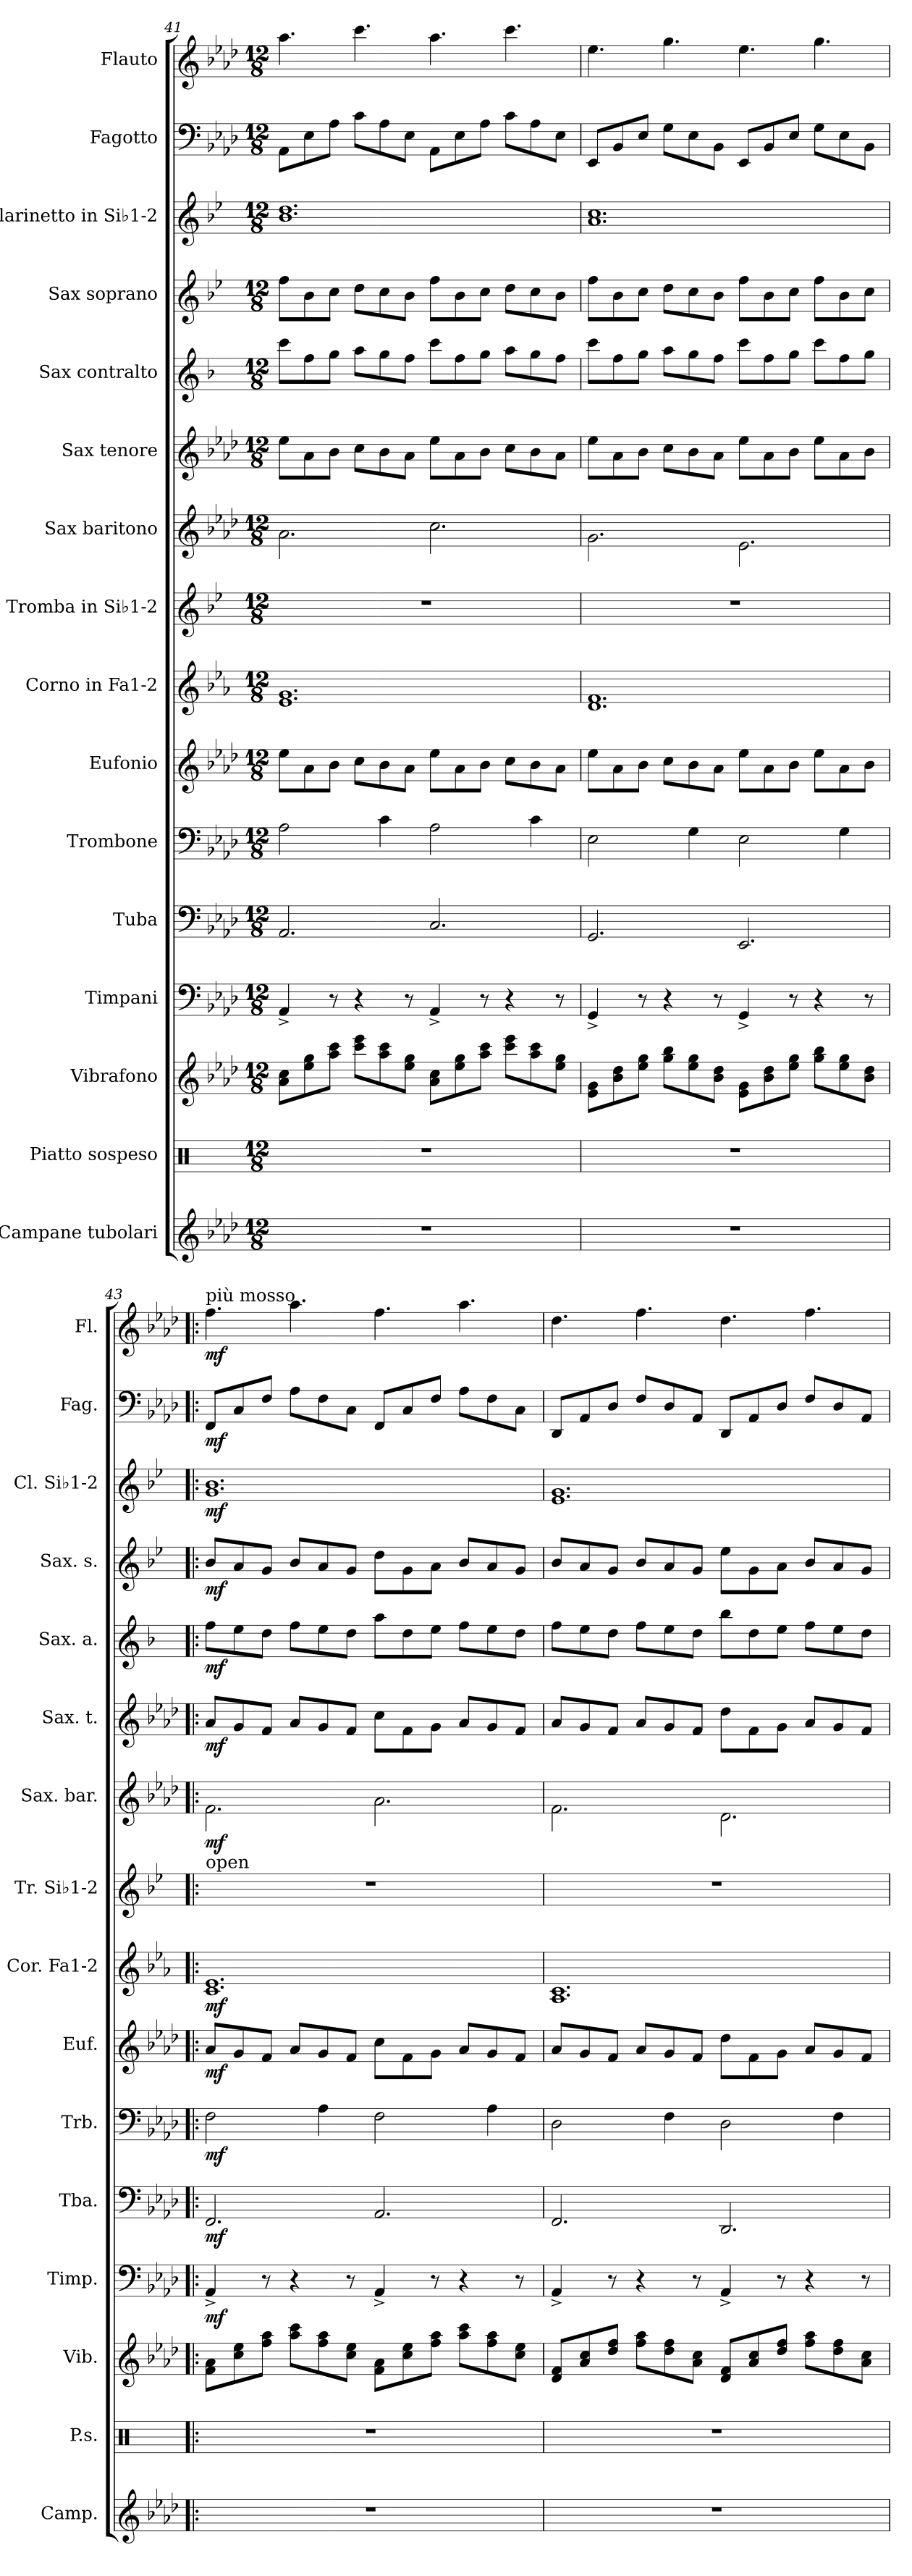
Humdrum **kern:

**kern	**kern	**kern	**dynam	**kern	**dynam	**kern	**dynam	**kern	**dynam	**kern	**dynam	**kern	**dynam	**kern	**kern	**dynam	**kern	**dynam	**kern	**dynam	**kern	**dynam	**kern	**dynam	**kern	**dynam	**kern	**dynam
*part16	*part15	*part14	*part14	*part13	*part13	*part12	*part12	*part11	*part11	*part10	*part10	*part9	*part9	*part8	*part7	*part7	*part6	*part6	*part5	*part5	*part4	*part4	*part3	*part3	*part2	*part2	*part1	*part1
*staff16	*staff15	*staff14	*staff14	*staff13	*staff13	*staff12	*staff12	*staff11	*staff11	*staff10	*staff10	*staff9	*staff9	*staff8	*staff7	*staff7	*staff6	*staff6	*staff5	*staff5	*staff4	*staff4	*staff3	*staff3	*staff2	*staff2	*staff1	*staff1
*I"Campane tubolari	*I"Piatto sospeso	*I"Vibrafono	*	*I"Timpani	*	*I"Tuba	*	*I"Trombone	*	*I"Eufonio	*	*I"Corno in Fa1-2	*	*I"Tromba in Si♭1-2	*I"Sax baritono	*	*I"Sax tenore	*	*I"Sax contralto	*	*I"Sax soprano	*	*I"Clarinetto in Si♭1-2	*	*I"Fagotto	*	*I"Flauto	*
*I'Camp.	*I'P.s.	*I'Vib.	*	*I'Timp.	*	*I'Tba.	*	*I'Trb.	*	*I'Euf.	*	*I'Cor. Fa1-2	*	*I'Tr. Si♭1-2	*I'Sax. bar.	*	*I'Sax. t.	*	*I'Sax. a.	*	*I'Sax. s.	*	*I'Cl. Si♭1-2	*	*I'Fag.	*	*I'Fl.	*
!!LO:PB:g=z
*clefG2	*clefX	*clefG2	*	*clefF4	*	*clefF4	*	*clefF4	*	*clefG2	*	*clefG2	*	*clefG2	*clefG2	*	*clefG2	*	*clefG2	*	*clefG2	*	*clefG2	*	*clefF4	*	*clefG2	*
*	*	*	*	*	*	*	*	*	*	*ITrd8c14	*	*ITrd4c7	*	*ITrd1c2	*ITrd12c21	*	*ITrd8c14	*	*ITrd5c9	*	*ITrd1c2	*	*ITrd1c2	*	*	*	*	*
*k[b-e-a-d-]	*k[]	*k[b-e-a-d-]	*	*k[b-e-a-d-]	*	*k[b-e-a-d-]	*	*k[b-e-a-d-]	*	*k[b-e-a-d-]	*	*k[b-e-a-d-]	*	*k[b-e-a-d-]	*k[b-e-a-d-]	*	*k[b-e-a-d-]	*	*k[b-e-a-d-]	*	*k[b-e-a-d-]	*	*k[b-e-a-d-]	*	*k[b-e-a-d-]	*	*k[b-e-a-d-]	*
*M12/8	*M12/8	*M12/8	*	*M12/8	*	*M12/8	*	*M12/8	*	*M12/8	*	*M12/8	*	*M12/8	*M12/8	*	*M12/8	*	*M12/8	*	*M12/8	*	*M12/8	*	*M12/8	*	*M12/8	*
*MM135	*MM135	*MM135	*	*MM135	*	*MM135	*	*MM135	*	*MM135	*	*MM135	*	*MM135	*MM135	*	*MM135	*	*MM135	*	*MM135	*	*MM135	*	*MM135	*	*MM135	*
=41	=41	=41	=41	=41	=41	=41	=41	=41	=41	=41	=41	=41	=41	=41	=41	=41	=41	=41	=41	=41	=41	=41	=41	=41	=41	=41	=41	=41
1.r	1.r	8a-\ 8cc\L	.	4AA-^/	.	2.AA-/	.	2A-\	.	8e-\L	.	1.A- 1.c	.	1.r	2.A-\	.	8e-\L	.	8ee-\L	.	8ee-\L	.	1.a- 1.cc	.	8AA-\L	.	4.aa-\	.
.	.	8ee-\ 8gg\	.	.	.	.	.	.	.	8A-\	.	.	.	.	.	.	8A-\	.	8a-\	.	8a-\	.	.	.	8E-\	.	.	.
.	.	8aa-\ 8ccc\J	.	8r	.	.	.	.	.	8B-\J	.	.	.	.	.	.	8B-\J	.	8b-\J	.	8b-\J	.	.	.	8A-\J	.	.	.
.	.	8ccc\ 8eee-\L	.	4r	.	.	.	.	.	8c\L	.	.	.	.	.	.	8c\L	.	8cc\L	.	8cc\L	.	.	.	8c\L	.	4.ccc\	.
.	.	8aa-\ 8ccc\	.	.	.	.	.	4c\	.	8B-\	.	.	.	.	.	.	8B-\	.	8b-\	.	8b-\	.	.	.	8A-\	.	.	.
.	.	8ee-\ 8gg\J	.	8r	.	.	.	.	.	8A-\J	.	.	.	.	.	.	8A-\J	.	8a-\J	.	8a-\J	.	.	.	8E-\J	.	.	.
.	.	8a-\ 8cc\L	.	4AA-^/	.	2.C/	.	2A-\	.	8e-\L	.	.	.	.	2.c\	.	8e-\L	.	8ee-\L	.	8ee-\L	.	.	.	8AA-\L	.	4.aa-\	.
.	.	8ee-\ 8gg\	.	.	.	.	.	.	.	8A-\	.	.	.	.	.	.	8A-\	.	8a-\	.	8a-\	.	.	.	8E-\	.	.	.
.	.	8aa-\ 8ccc\J	.	8r	.	.	.	.	.	8B-\J	.	.	.	.	.	.	8B-\J	.	8b-\J	.	8b-\J	.	.	.	8A-\J	.	.	.
.	.	8ccc\ 8eee-\L	.	4r	.	.	.	.	.	8c\L	.	.	.	.	.	.	8c\L	.	8cc\L	.	8cc\L	.	.	.	8c\L	.	4.ccc\	.
.	.	8aa-\ 8ccc\	.	.	.	.	.	4c\	.	8B-\	.	.	.	.	.	.	8B-\	.	8b-\	.	8b-\	.	.	.	8A-\	.	.	.
.	.	8ee-\ 8gg\J	.	8r	.	.	.	.	.	8A-\J	.	.	.	.	.	.	8A-\J	.	8a-\J	.	8a-\J	.	.	.	8E-\J	.	.	.
=42	=42	=42	=42	=42	=42	=42	=42	=42	=42	=42	=42	=42	=42	=42	=42	=42	=42	=42	=42	=42	=42	=42	=42	=42	=42	=42	=42	=42
*	*	*	*	*	*	*	*	*	*	*	*	*	*	*	*	*	*	*	*	*	*	*	*	*	*	*	*MM138	*
1.r	1.r	8e-\ 8g\L	.	4GG^/	.	2.GG/	.	2E-\	.	8e-\L	.	1.G 1.B-	.	1.r	2.G\	.	8e-\L	.	8ee-\L	.	8ee-\L	.	1.g 1.b-	.	8EE-/L	.	4.ee-\	.
.	.	8b-\ 8dd-\	.	.	.	.	.	.	.	8A-\	.	.	.	.	.	.	8A-\	.	8a-\	.	8a-\	.	.	.	8BB-/	.	.	.
.	.	8ee-\ 8gg\J	.	8r	.	.	.	.	.	8B-\J	.	.	.	.	.	.	8B-\J	.	8b-\J	.	8b-\J	.	.	.	8E-/J	.	.	.
.	.	8gg\ 8bb-\L	.	4r	.	.	.	.	.	8c\L	.	.	.	.	.	.	8c\L	.	8cc\L	.	8cc\L	.	.	.	8G\L	.	4.gg\	.
.	.	8ee-\ 8gg\	.	.	.	.	.	4G\	.	8B-\	.	.	.	.	.	.	8B-\	.	8b-\	.	8b-\	.	.	.	8E-\	.	.	.
.	.	8b-\ 8dd-\J	.	8r	.	.	.	.	.	8A-\J	.	.	.	.	.	.	8A-\J	.	8a-\J	.	8a-\J	.	.	.	8BB-\J	.	.	.
.	.	8e-\ 8g\L	.	4GG^/	.	2.EE-/	.	2E-\	.	8e-\L	.	.	.	.	2.E-\	.	8e-\L	.	8ee-\L	.	8ee-\L	.	.	.	8EE-/L	.	4.ee-\	.
.	.	8b-\ 8dd-\	.	.	.	.	.	.	.	8A-\	.	.	.	.	.	.	8A-\	.	8a-\	.	8a-\	.	.	.	8BB-/	.	.	.
.	.	8ee-\ 8gg\J	.	8r	.	.	.	.	.	8B-\J	.	.	.	.	.	.	8B-\J	.	8b-\J	.	8b-\J	.	.	.	8E-/J	.	.	.
.	.	8gg\ 8bb-\L	.	4r	.	.	.	.	.	8e-\L	.	.	.	.	.	.	8e-\L	.	8ee-\L	.	8ee-\L	.	.	.	8G\L	.	4.gg\	.
.	.	8ee-\ 8gg\	.	.	.	.	.	4G\	.	8A-\	.	.	.	.	.	.	8A-\	.	8a-\	.	8a-\	.	.	.	8E-\	.	.	.
.	.	8b-\ 8dd-\J	.	8r	.	.	.	.	.	8B-\J	.	.	.	.	.	.	8B-\J	.	8b-\J	.	8b-\J	.	.	.	8BB-\J	.	.	.
=43!|:	=43!|:	=43!|:	=43!|:	=43!|:	=43!|:	=43!|:	=43!|:	=43!|:	=43!|:	=43!|:	=43!|:	=43!|:	=43!|:	=43!|:	=43!|:	=43!|:	=43!|:	=43!|:	=43!|:	=43!|:	=43!|:	=43!|:	=43!|:	=43!|:	=43!|:	=43!|:	=43!|:	=43!|:
!!LO:REH:place=s1:a:B:t=F
*	*	*	*	*	*	*	*	*	*	*	*	*	*	*	*	*	*	*	*	*	*	*	*	*	*	*	*MM141	*
!	!	!	!	!	!	!	!	!	!	!	!	!	!	!	!	!	!	!	!	!	!	!	!	!	!	!	!LO:TX:t=più mosso	!
!	!	!	!	!	!	!	!	!	!	!	!	!	!	!LO:TX:a:t=open	!	!	!	!	!	!	!	!	!	!	!	!	!	!
!	!	!	!LO:DY:b	!	!	!	!	!	!	!	!	!	!	!	!	!	!	!	!	!	!	!	!	!	!	!	!	!
!	!	!	!LO:DY:n=1:b	!	!LO:DY:b	!	!LO:DY:b	!	!LO:DY:b	!	!LO:DY:b	!	!LO:DY:b	!	!	!LO:DY:b	!	!LO:DY:b	!	!LO:DY:b	!	!LO:DY:b	!	!LO:DY:b	!	!LO:DY:b	!	!LO:DY:b
1.r	1.r	8f\ 8a-\L	mf mf	4AA-^/	mf	2.FF/	mf	2F\	mf	8A-/L	mf	1.F 1.A-	mf	1.r	2.F\	mf	8A-/L	mf	8a-\L	mf	8a-/L	mf	1.f 1.a-	mf	8FF/L	mf	4.ff\	mf
.	.	8cc\ 8ee-\	.	.	.	.	.	.	.	8G/	.	.	.	.	.	.	8G/	.	8g\	.	8g/	.	.	.	8C/	.	.	.
.	.	8ff\ 8aa-\J	.	8r	.	.	.	.	.	8F/J	.	.	.	.	.	.	8F/J	.	8f\J	.	8f/J	.	.	.	8F/J	.	.	.
.	.	8aa-\ 8ccc\L	.	4r	.	.	.	.	.	8A-/L	.	.	.	.	.	.	8A-/L	.	8a-\L	.	8a-/L	.	.	.	8A-\L	.	4.aa-\	.
.	.	8ff\ 8aa-\	.	.	.	.	.	4A-\	.	8G/	.	.	.	.	.	.	8G/	.	8g\	.	8g/	.	.	.	8F\	.	.	.
.	.	8cc\ 8ee-\J	.	8r	.	.	.	.	.	8F/J	.	.	.	.	.	.	8F/J	.	8f\J	.	8f/J	.	.	.	8C\J	.	.	.
.	.	8f\ 8a-\L	.	4AA-^/	.	2.AA-/	.	2F\	.	8c\L	.	.	.	.	2.A-\	.	8c\L	.	8cc\L	.	8cc\L	.	.	.	8FF/L	.	4.ff\	.
.	.	8cc\ 8ee-\	.	.	.	.	.	.	.	8F\	.	.	.	.	.	.	8F\	.	8f\	.	8f\	.	.	.	8C/	.	.	.
.	.	8ff\ 8aa-\J	.	8r	.	.	.	.	.	8G\J	.	.	.	.	.	.	8G\J	.	8g\J	.	8g\J	.	.	.	8F/J	.	.	.
.	.	8aa-\ 8ccc\L	.	4r	.	.	.	.	.	8A-/L	.	.	.	.	.	.	8A-/L	.	8a-\L	.	8a-/L	.	.	.	8A-\L	.	4.aa-\	.
.	.	8ff\ 8aa-\	.	.	.	.	.	4A-\	.	8G/	.	.	.	.	.	.	8G/	.	8g\	.	8g/	.	.	.	8F\	.	.	.
.	.	8cc\ 8ee-\J	.	8r	.	.	.	.	.	8F/J	.	.	.	.	.	.	8F/J	.	8f\J	.	8f/J	.	.	.	8C\J	.	.	.
=44	=44	=44	=44	=44	=44	=44	=44	=44	=44	=44	=44	=44	=44	=44	=44	=44	=44	=44	=44	=44	=44	=44	=44	=44	=44	=44	=44	=44
1.r	1.r	8d-/ 8f/L	.	4AA-^/	.	2.FF/	.	2D-\	.	8A-/L	.	1.D- 1.F	.	1.r	2.F\	.	8A-/L	.	8a-\L	.	8a-/L	.	1.d- 1.f	.	8DD-/L	.	4.dd-\	.
.	.	8a-/ 8cc/	.	.	.	.	.	.	.	8G/	.	.	.	.	.	.	8G/	.	8g\	.	8g/	.	.	.	8AA-/	.	.	.
.	.	8dd-/ 8ff/J	.	8r	.	.	.	.	.	8F/J	.	.	.	.	.	.	8F/J	.	8f\J	.	8f/J	.	.	.	8D-/J	.	.	.
.	.	8ff\ 8aa-\L	.	4r	.	.	.	.	.	8A-/L	.	.	.	.	.	.	8A-/L	.	8a-\L	.	8a-/L	.	.	.	8F/L	.	4.ff\	.
.	.	8dd-\ 8ff\	.	.	.	.	.	4F\	.	8G/	.	.	.	.	.	.	8G/	.	8g\	.	8g/	.	.	.	8D-/	.	.	.
.	.	8a-\ 8cc\J	.	8r	.	.	.	.	.	8F/J	.	.	.	.	.	.	8F/J	.	8f\J	.	8f/J	.	.	.	8AA-/J	.	.	.
.	.	8d-/ 8f/L	.	4AA-^/	.	2.DD-/	.	2D-\	.	8d-\L	.	.	.	.	2.D-\	.	8d-\L	.	8dd-\L	.	8dd-\L	.	.	.	8DD-/L	.	4.dd-\	.
.	.	8a-/ 8cc/	.	.	.	.	.	.	.	8F\	.	.	.	.	.	.	8F\	.	8f\	.	8f\	.	.	.	8AA-/	.	.	.
.	.	8dd-/ 8ff/J	.	8r	.	.	.	.	.	8G\J	.	.	.	.	.	.	8G\J	.	8g\J	.	8g\J	.	.	.	8D-/J	.	.	.
.	.	8ff\ 8aa-\L	.	4r	.	.	.	.	.	8A-/L	.	.	.	.	.	.	8A-/L	.	8a-\L	.	8a-/L	.	.	.	8F/L	.	4.ff\	.
.	.	8dd-\ 8ff\	.	.	.	.	.	4F\	.	8G/	.	.	.	.	.	.	8G/	.	8g\	.	8g/	.	.	.	8D-/	.	.	.
.	.	8a-\ 8cc\J	.	8r	.	.	.	.	.	8F/J	.	.	.	.	.	.	8F/J	.	8f\J	.	8f/J	.	.	.	8AA-/J	.	.	.
=	=	=	=	=	=	=	=	=	=	=	=	=	=	=	=	=	=	=	=	=	=	=	=	=	=	=	=	=
*-	*-	*-	*-	*-	*-	*-	*-	*-	*-	*-	*-	*-	*-	*-	*-	*-	*-	*-	*-	*-	*-	*-	*-	*-	*-	*-	*-	*-
